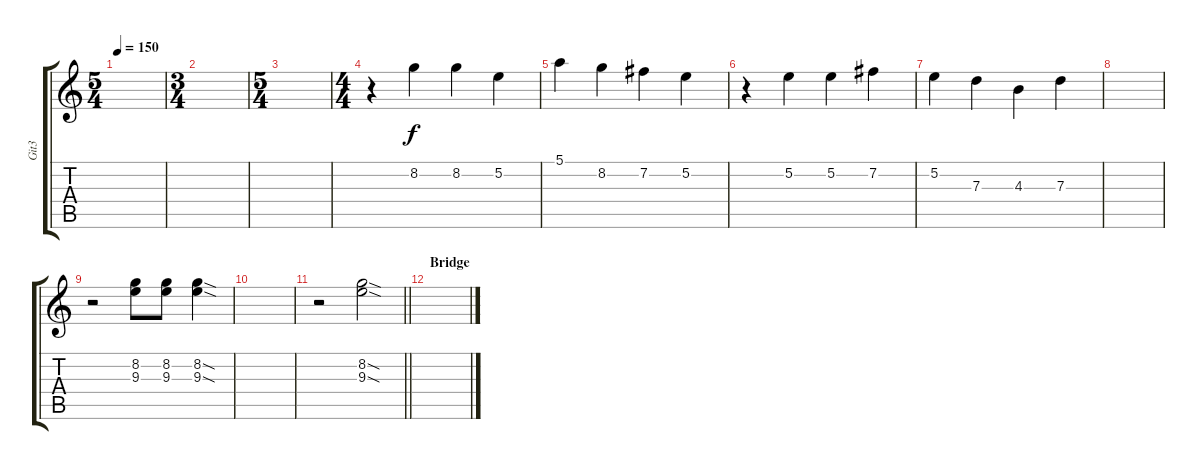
\track ("Git3" "Git3") {instrument distortionguitar}
\staff {score tabs}
\tuning (E4 B3 G3 D3 A2 E2) {hide}
\ts (5 4)
\tempo 150
\clef g2
\ks c
|
\ts (3 4)
|
\ts (5 4)
|
\ts (4 4)
r.4 8.2.4 8.2.4 5.2.4 |
5.1.4 8.2.4 7.2.4 5.2.4 |
r.4 5.2.4 5.2.4 7.2.4 |
5.2.4 7.3.4 4.3.4 7.3.4 |
|
r.2 (8.2 9.3).8 (8.2 9.3).8 (8.2{sod} 9.3{sod}).4 |
|
\barLineRight lightlight
r.2 (8.2{sod} 9.3{sod}).2 |
\section ("" "Bridge")
